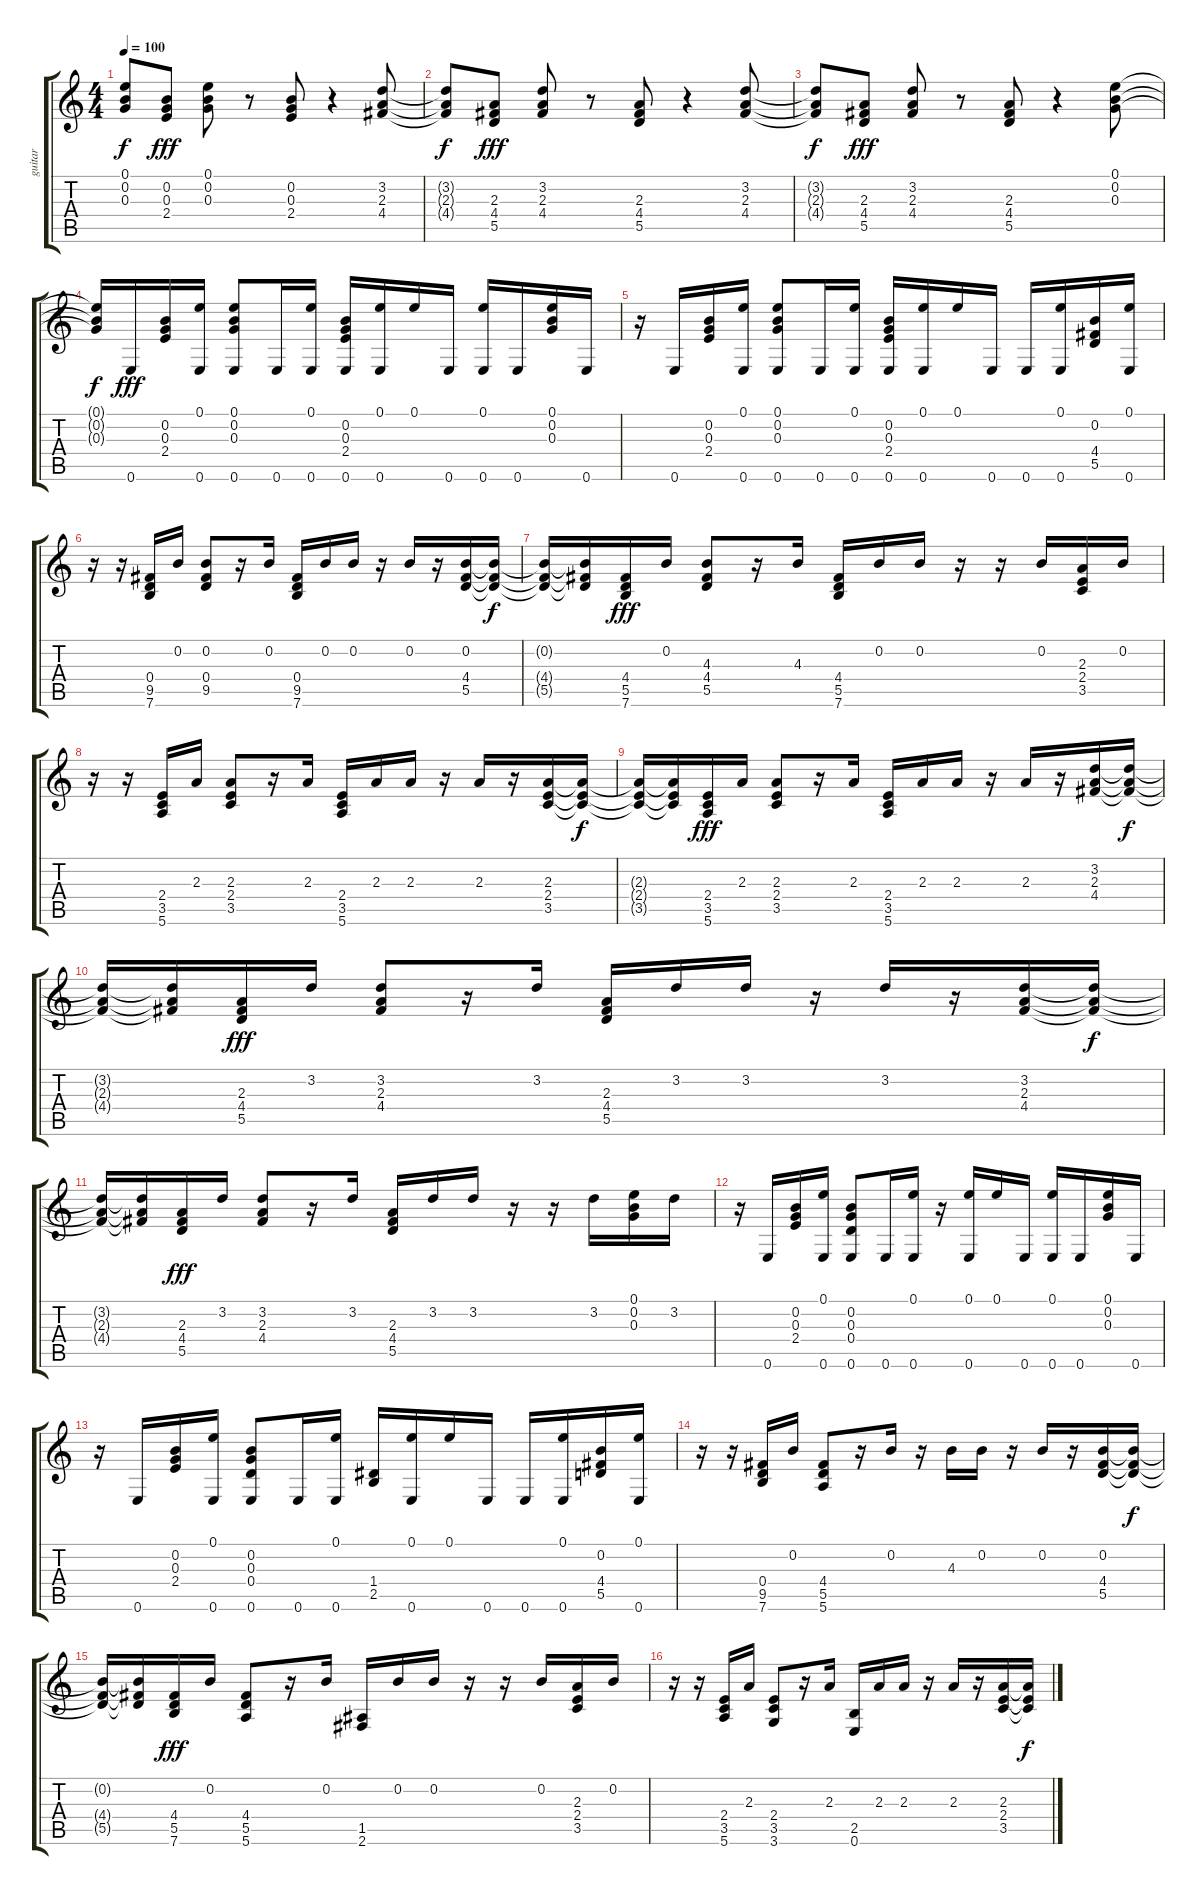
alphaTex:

\track ("guitar" "guitar") {instrument electricguitarclean}
\staff {score tabs}
\tuning (E4 B3 G3 D3 A2 E2) {hide}
\ts (4 4)
\tempo 100
\clef g2
\ks c
(0.1{t} 0.2{t} 0.3{t}).8{dy f} (0.2 0.3 2.4).8{dy fff} (0.1 0.2 0.3).8 r.8 (0.2 0.3 2.4).8 r.4 (3.2 2.3 4.4).8 |
(3.2{t} 2.3{t} 4.4{t}).8{dy f} (2.3 4.4 5.5).8{dy fff} (3.2 2.3 4.4).8 r.8 (2.3 4.4 5.5).8 r.4 (3.2 2.3 4.4).8 |
(3.2{t} 2.3{t} 4.4{t}).8{dy f} (2.3 4.4 5.5).8{dy fff} (3.2 2.3 4.4).8 r.8 (2.3 4.4 5.5).8 r.4 (0.1 0.2 0.3).8 |
(0.1{t} 0.2{t} 0.3{t}).16{dy f} 0.6.16{dy fff} (0.2 0.3 2.4).16 (0.1 0.6).16 (0.1 0.2 0.3 0.6).8 0.6.16 (0.1 0.6).16 (0.2 0.3 2.4 0.6).16 (0.1 0.6).16 0.1.16 0.6.16 (0.1 0.6).16 0.6.16 (0.1 0.2 0.3).16 0.6.16 |
r.16 0.6.16 (0.2 0.3 2.4).16 (0.1 0.6).16 (0.1 0.2 0.3 0.6).8 0.6.16 (0.1 0.6).16 (0.2 0.3 2.4 0.6).16 (0.1 0.6).16 0.1.16 0.6.16 0.6.16 (0.1 0.6).16 (0.2 4.4 5.5).16 (0.1 0.6).16 |
r.16 r.16 (0.4 9.5 7.6).16 0.2.16 (0.2 0.4 9.5).8 r.16 0.2.16 (0.4 9.5 7.6).16 0.2.16 0.2.16 r.16 0.2.16 r.16 (0.2 4.4 5.5).16 (0.2{t} 4.4{t} 5.5{t}).16{dy f} |
(0.2{t} 4.4{t} 5.5{t}).16 (0.2{t} 4.4{t} 5.5{t}).16 (4.4 5.5 7.6).16{dy fff} 0.2.16 (4.3 4.4 5.5).8 r.16 4.3.16 (4.4 5.5 7.6).16 0.2.16 0.2.16 r.16 r.16 0.2.16 (2.3 2.4 3.5).16 0.2.16 |
r.16 r.16 (2.4 3.5 5.6).16 2.3.16 (2.3 2.4 3.5).8 r.16 2.3.16 (2.4 3.5 5.6).16 2.3.16 2.3.16 r.16 2.3.16 r.16 (2.3 2.4 3.5).16 (2.3{t} 2.4{t} 3.5{t}).16{dy f} |
(2.3{t} 2.4{t} 3.5{t}).16 (2.3{t} 2.4{t} 3.5{t}).16 (2.4 3.5 5.6).16{dy fff} 2.3.16 (2.3 2.4 3.5).8 r.16 2.3.16 (2.4 3.5 5.6).16 2.3.16 2.3.16 r.16 2.3.16 r.16 (3.2 2.3 4.4).16 (3.2{t} 2.3{t} 4.4{t}).16{dy f} |
(3.2{t} 2.3{t} 4.4{t}).16 (3.2{t} 2.3{t} 4.4{t}).16 (2.3 4.4 5.5).16{dy fff} 3.2.16 (3.2 2.3 4.4).8 r.16 3.2.16 (2.3 4.4 5.5).16 3.2.16 3.2.16 r.16 3.2.16 r.16 (3.2 2.3 4.4).16 (3.2{t} 2.3{t} 4.4{t}).16{dy f} |
(3.2{t} 2.3{t} 4.4{t}).16 (3.2{t} 2.3{t} 4.4{t}).16 (2.3 4.4 5.5).16{dy fff} 3.2.16 (3.2 2.3 4.4).8 r.16 3.2.16 (2.3 4.4 5.5).16 3.2.16 3.2.16 r.16 r.16 3.2.16 (0.1 0.2 0.3).16 3.2.16 |
r.16 0.6.16 (0.2 0.3 2.4).16 (0.1 0.6).16 (0.2 0.3 0.4 0.6).8 0.6.16 (0.1 0.6).16 r.16 (0.1 0.6).16 0.1.16 0.6.16 (0.1 0.6).16 0.6.16 (0.1 0.2 0.3).16 0.6.16 |
r.16 0.6.16 (0.2 0.3 2.4).16 (0.1 0.6).16 (0.2 0.3 0.4 0.6).8 0.6.16 (0.1 0.6).16 (1.4 2.5).16 (0.1 0.6).16 0.1.16 0.6.16 0.6.16 (0.1 0.6).16 (0.2 4.4 5.5).16 (0.1 0.6).16 |
r.16 r.16 (0.4 9.5 7.6).16 0.2.16 (4.4 5.5 5.6).8 r.16 0.2.16 r.16 4.3.16 0.2.16 r.16 0.2.16 r.16 (0.2 4.4 5.5).16 (0.2{t} 4.4{t} 5.5{t}).16{dy f} |
(0.2{t} 4.4{t} 5.5{t}).16 (0.2{t} 4.4{t} 5.5{t}).16 (4.4 5.5 7.6).16{dy fff} 0.2.16 (4.4 5.5 5.6).8 r.16 0.2.16 (1.5 2.6).16 0.2.16 0.2.16 r.16 r.16 0.2.16 (2.3 2.4 3.5).16 0.2.16 |
r.16 r.16 (2.4 3.5 5.6).16 2.3.16 (2.4 3.5 3.6).8 r.16 2.3.16 (2.5 0.6).16 2.3.16 2.3.16 r.16 2.3.16 r.16 (2.3 2.4 3.5).16 (2.3{t} 2.4{t} 3.5{t}).16{dy f}
